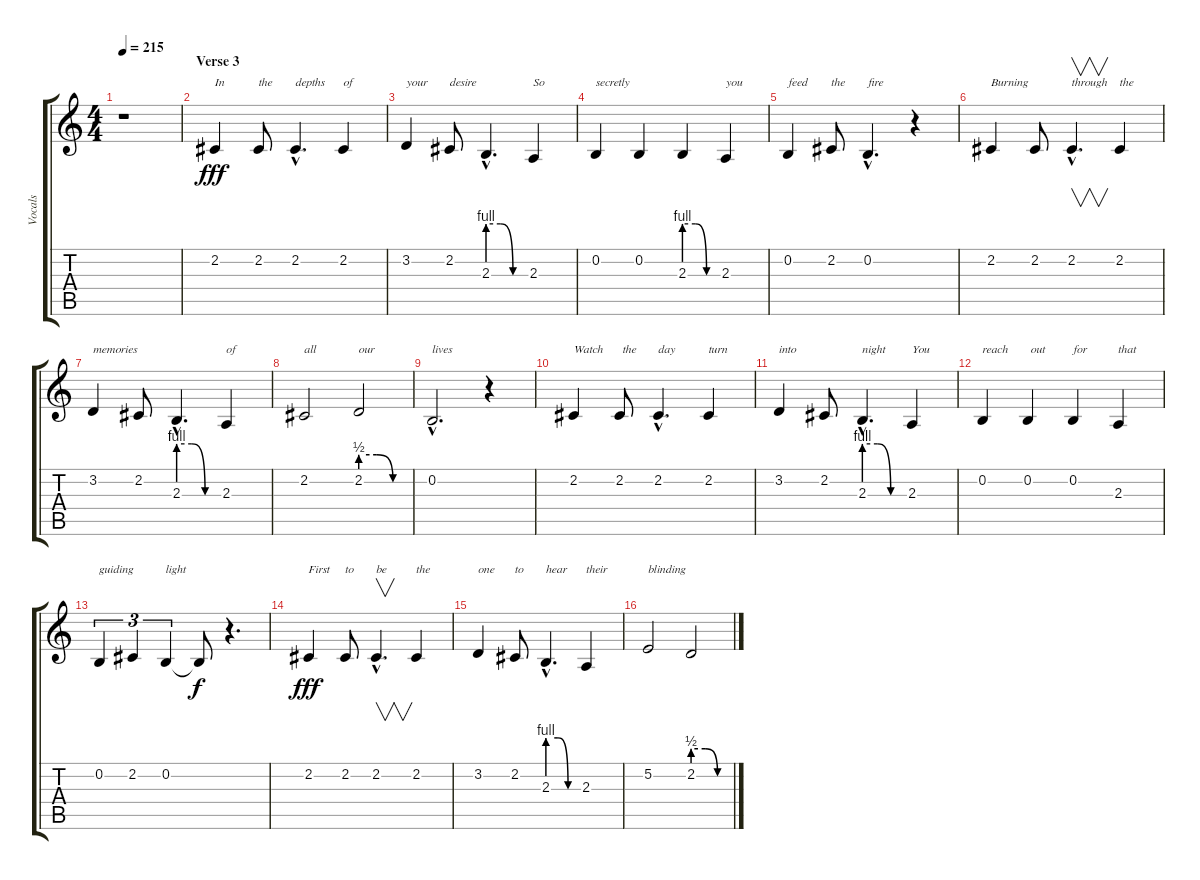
\track ("Vocals" "Vocals") {instrument lead2sawtooth}
\staff {score tabs}
\tuning (E4 B3 G3 D3 A2 E2) {hide}
\ts (4 4)
\tempo 215
\clef g2
\ks c
r.1{dy fff} |
\section ("" "Verse 3")
2.2.4{txt "In"} 2.2.8{txt "the"} 2.2{hac}.4{d txt "depths"} 2.2.4{txt "of"} |
3.2.4{txt "your"} 2.2.8{txt "desire"} 2.3{be (custom 0 4 20 4 40 0 60 0) hac}.4{d} 2.3.4{txt "So"} |
0.2.4{txt "secretly"} 0.2.4 2.3{be (custom 0 4 20 4 40 0 60 0)}.4 2.3.4{txt "you"} |
0.2.4{txt "feed"} 2.2.8{txt "the"} 0.2{hac}.4{d txt "fire"} r.4 |
2.2.4{txt "Burning"} 2.2.8 2.2{hac}.4{v d txt "through"} 2.2.4{txt "the"} |
3.2.4{txt "memories"} 2.2.8 2.3{be (custom 0 4 20 4 40 0 60 0) hac}.4{d} 2.3.4{txt "of"} |
2.2.2{txt "all"} 2.2{be (custom 0 2 20 2 40 0 60 0)}.2{txt "our"} |
0.2{hac}.2{d txt "lives"} r.4 |
2.2.4{txt "Watch"} 2.2.8{txt " the"} 2.2{hac}.4{d txt "day"} 2.2.4{txt "turn"} |
3.2.4{txt "into"} 2.2.8 2.3{be (custom 0 4 20 4 40 0 60 0) hac}.4{d txt "night"} 2.3.4{txt "You"} |
0.2.4{txt "reach"} 0.2.4{txt " out"} 0.2.4{txt "for"} 2.3.4{txt "that"} |
0.2.4{tu (3 2) txt "guiding"} 2.2.4{tu (3 2)} 0.2.4{tu (3 2) txt "light"} 0.2{t}.8{dy f} r.4{d} |
2.2.4{txt "First" dy fff} 2.2.8{txt "to"} 2.2{hac}.4{v d txt "be"} 2.2.4{txt "the"} |
3.2.4{txt "one"} 2.2.8{txt "to"} 2.3{be (custom 0 4 20 4 40 0 60 0) hac}.4{d txt "hear"} 2.3.4{txt "their"} |
5.2.2{txt "blinding"} 2.2{be (custom 0 2 20 2 40 0 60 0)}.2
